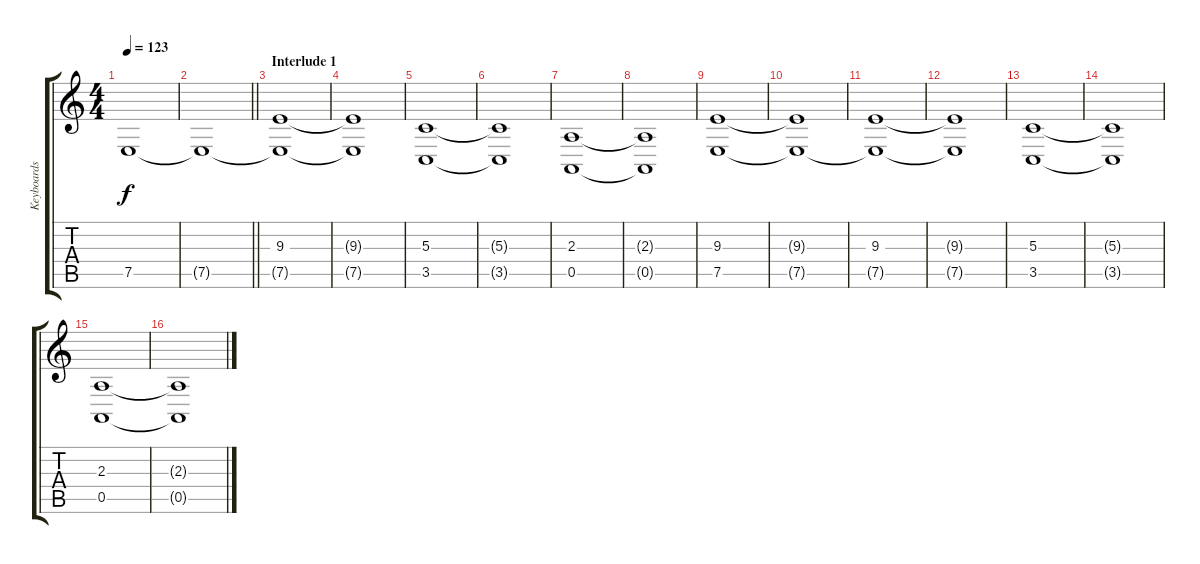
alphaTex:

\track ("Keyboards" "Keyboards") {instrument synthstrings1}
\staff {score tabs}
\tuning (E4 B3 G3 D3 A2 E2) {hide}
\ts (4 4)
\tempo 123
\clef g2
\ks c
7.5.1{dy f} |
\barLineRight lightlight
7.5{t}.1 |
\section ("" "Interlude 1")
(9.3 7.5{t}).1 |
(9.3{t} 7.5{t}).1 |
(5.3 3.5).1 |
(5.3{t} 3.5{t}).1 |
(2.3 0.5).1 |
(2.3{t} 0.5{t}).1 |
(9.3 7.5).1 |
(9.3{t} 7.5{t}).1 |
(9.3 7.5{t}).1 |
(9.3{t} 7.5{t}).1 |
(5.3 3.5).1 |
(5.3{t} 3.5{t}).1 |
(2.3 0.5).1 |
(2.3{t} 0.5{t}).1
